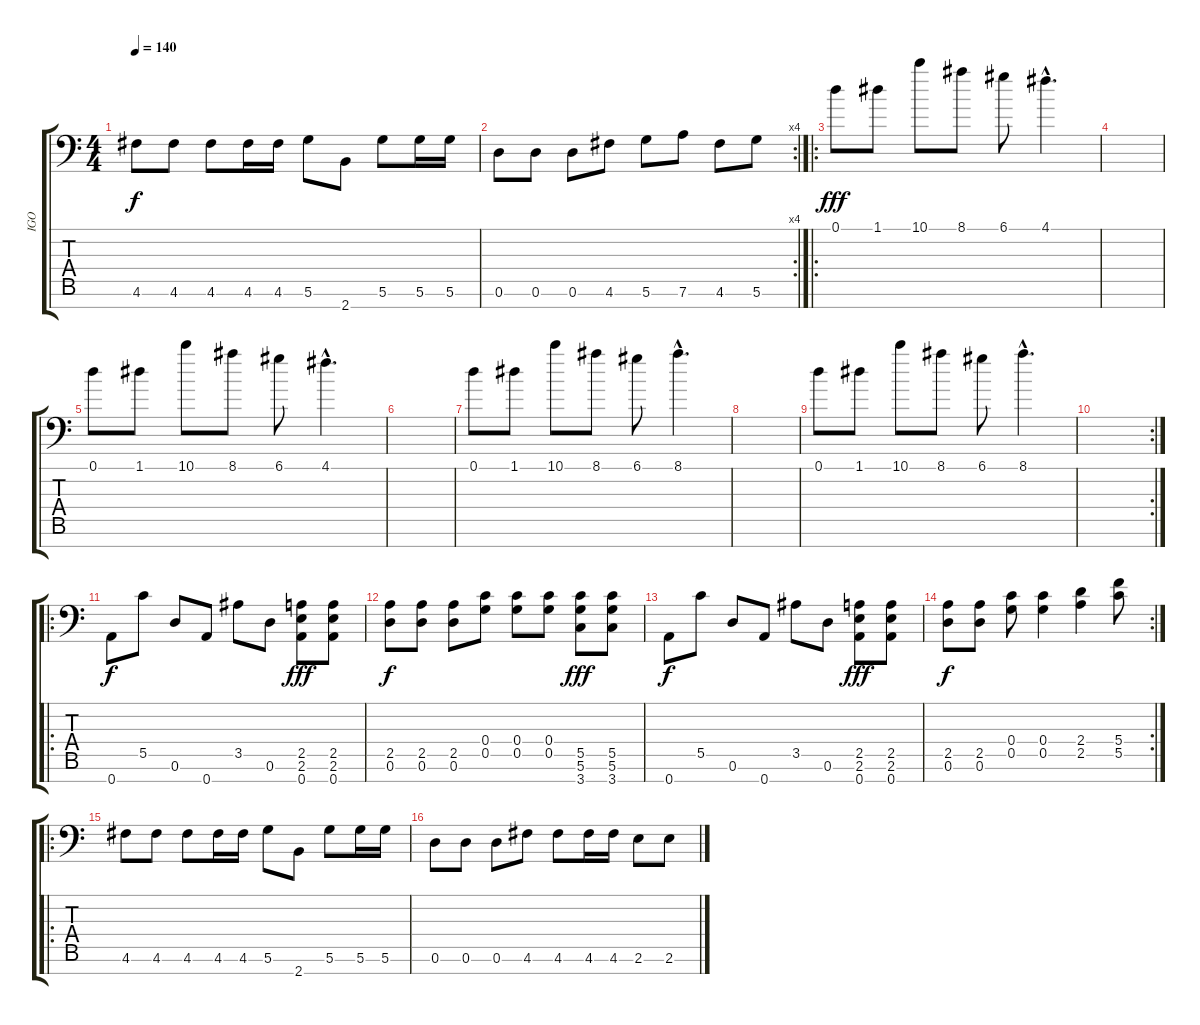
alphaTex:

\track ("IGO" "IGO") {instrument overdrivenguitar}
\staff {score tabs}
\tuning (D4 A3 F3 C3 G2 D2 A1) {hide}
\ts (4 4)
\tempo 140
\clef f4
\ks c
4.6.8{dy f} 4.6.8 4.6.8 4.6.16 4.6.16 5.6.8 2.7.8 5.6.8 5.6.16 5.6.16 |
\rc 4
0.6.8 0.6.8 0.6.8 4.6.8 5.6.8 7.6.8 4.6.8 5.6.8 |
\ro
0.1.8{dy fff instrument synthstrings1} 1.1.8 10.1.8 8.1.8 6.1.8 4.1{hac}.4{d} |
|
0.1.8{instrument synthstrings1} 1.1.8 10.1.8 8.1.8 6.1.8 4.1{hac}.4{d} |
|
0.1.8{instrument synthstrings1} 1.1.8 10.1.8 8.1.8 6.1.8 8.1{hac}.4{d} |
|
0.1.8{instrument synthstrings1} 1.1.8 10.1.8 8.1.8 6.1.8 8.1{hac}.4{d} |
\rc 2
|
\ro
0.7.8{dy f instrument overdrivenguitar} 5.5.8 0.6.8 0.7.8 3.5.8 0.6.8 (2.5 2.6 0.7).8{dy fff} (2.5 2.6 0.7).8 |
(2.5 0.6).8{dy f} (2.5 0.6).8 (2.5 0.6).8 (0.4 0.5).8 (0.4 0.5).8 (0.4 0.5).8 (5.5 5.6 3.7).8{dy fff} (5.5 5.6 3.7).8 |
0.7.8{dy f} 5.5.8 0.6.8 0.7.8 3.5.8 0.6.8 (2.5 2.6 0.7).8{dy fff} (2.5 2.6 0.7).8 |
\rc 2
(2.5 0.6).8{dy f} (2.5 0.6).8 (0.4 0.5).8 (0.4 0.5).4 (2.4 2.5).4 (5.4 5.5).8 |
\ro
4.6.8 4.6.8 4.6.8 4.6.16 4.6.16 5.6.8 2.7.8 5.6.8 5.6.16 5.6.16 |
0.6.8 0.6.8 0.6.8 4.6.8 4.6.8 4.6.16 4.6.16 2.6.8 2.6.8
